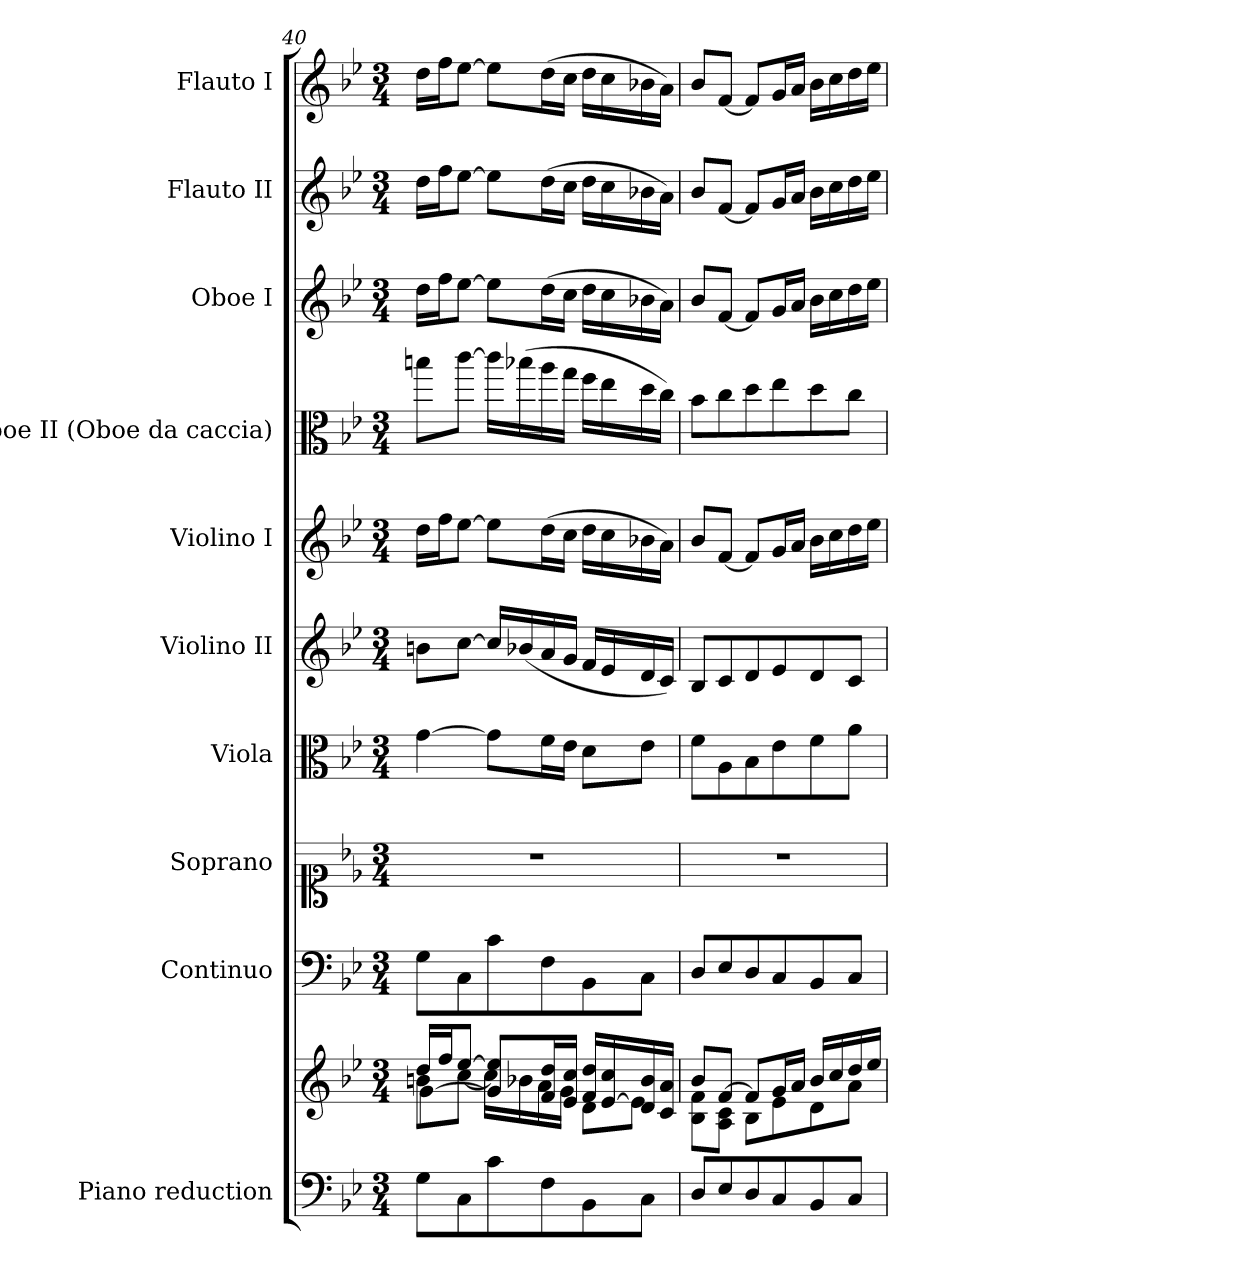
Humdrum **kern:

**kern	**kern	**kern	**kern	**kern	**kern	**kern	**kern	**kern	**kern	**kern
*part10	*part10	*part9	*part8	*part7	*part6	*part5	*part4	*part3	*part2	*part1
*staff11	*staff10	*staff9	*staff8	*staff7	*staff6	*staff5	*staff4	*staff3	*staff2	*staff1
*I"Piano reduction	*	*I"Continuo	*I"Soprano	*I"Viola	*I"Violino II	*I"Violino I	*I"Oboe II (Oboe da caccia)	*I"Oboe I	*I"Flauto II	*I"Flauto I
*I'Pno	*	*	*	*I'Vla	*I'Vln	*I'Vln	*	*I'Ob	*I'Fl	*I'Fl
*clefF4	*clefG2	*clefF4	*clefC1	*clefC3	*clefG2	*clefG2	*clefC3	*clefG2	*clefG2	*clefG2
*	*	*	*	*	*	*	*ITrd12c21	*	*	*
*k[b-e-]	*k[b-e-]	*k[b-e-]	*k[b-e-]	*k[b-e-]	*k[b-e-]	*k[b-e-]	*k[b-e-]	*k[b-e-]	*k[b-e-]	*k[b-e-]
*M3/4	*M3/4	*M3/4	*M3/4	*M3/4	*M3/4	*M3/4	*M3/4	*M3/4	*M3/4	*M3/4
=40	=40	=40	=40	=40	=40	=40	=40	=40	=40	=40
*	*^	*	*	*	*	*	*	*	*	*
*	*	*^	*	*	*	*	*	*	*	*	*
8G\L	16dd/LL	8bn\L	[4g\	8G\L	2.r	[4g\	8bn\L	16dd\LL	8bn\L	16dd\LL	16dd\LL	16dd\LL
.	16ff/J	.	.	.	.	.	.	16ff\J	.	16ff\J	16ff\J	16ff\J
8C\	[8ee-/J	[8cc\J	.	8C\	.	.	[8cc\J	[8ee-\J	[8cc\J	[8ee-\J	[8ee-\J	[8ee-\J
8c\	8g/] 8ee-/]L	16cc\LL]	4ryy	8c\	.	8g\L]	16cc/LL]	8ee-\L]	16cc\LL]	8ee-\L]	8ee-\L]	8ee-\L]
.	.	16b-X\	.	.	.	.	(<16b-X/	.	(>16b-X\	.	.	.
8F\	16f/ 16dd/L	16a\	.	8F\	.	16f\L	16a/	(>16dd\L	16a\	(>16dd\L	(>16dd\L	(>16dd\L
.	16e-/ 16cc/JJ	16g\JJ	.	.	.	16e-\JJ	16g/JJ	16cc\JJ	16g\JJ	16cc\JJ	16cc\JJ	16cc\JJ
8BB-\	16f/ 16dd/LL	8d\L	4ryy	8BB-\	.	8d\L	16f/LL	16dd\LL	16f\LL	16dd\LL	16dd\LL	16dd\LL
.	[16e-/ 16cc/	.	.	.	.	.	16e-/	16cc\	16e-\	16cc\	16cc\	16cc\
8C\J	16d/ 16b-/	8e-\J]	.	8C\J	.	8e-\J	16d/	16b-X\	16d\	16b-X\	16b-X\	16b-X\
.	16c/ 16a/JJ	.	.	.	.	.	16c/JJ)	16a\JJ)	16c\JJ)	16a\JJ)	16a\JJ)	16a\JJ)
*	*	*v	*v	*	*	*	*	*	*	*	*	*
!!LO:PB:g=z
=41	=41	=41	=41	=41	=41	=41	=41	=41	=41	=41	=41
8D/L	8b-/L	8B-\ 8f\L	8D/L	2.r	8f\L	8B-/L	8b-/L	8B-\L	8b-/L	8b-/L	8b-/L
8E-/	[8f/J	8A\ 8c\J	8E-/	.	8A\	8c/	[8f/J	8c\	[8f/J	[8f/J	[8f/J
8D/	8f/L]	8B-\L	8D/	.	8B-\	8d/	8f/L]	8d\	8f/L]	8f/L]	8f/L]
8C/	16g/L	8e-\	8C/	.	8e-\	8e-/	16g/L	8e-\	16g/L	16g/L	16g/L
.	16a/JJ	.	.	.	.	.	16a/JJ	.	16a/JJ	16a/JJ	16a/JJ
8BB-/	16b-/LL	8d\	8BB-/	.	8f\	8d/	16b-\LL	8d\	16b-\LL	16b-\LL	16b-\LL
.	16cc/	.	.	.	.	.	16cc\	.	16cc\	16cc\	16cc\
8C/J	16dd/	8a\J	8C/J	.	8a\J	8c/J	16dd\	8c\J	16dd\	16dd\	16dd\
.	16ee-/JJ	.	.	.	.	.	16ee-\JJ	.	16ee-\JJ	16ee-\JJ	16ee-\JJ
*	*v	*v	*	*	*	*	*	*	*	*	*
=	=	=	=	=	=	=	=	=	=	=
*-	*-	*-	*-	*-	*-	*-	*-	*-	*-	*-
